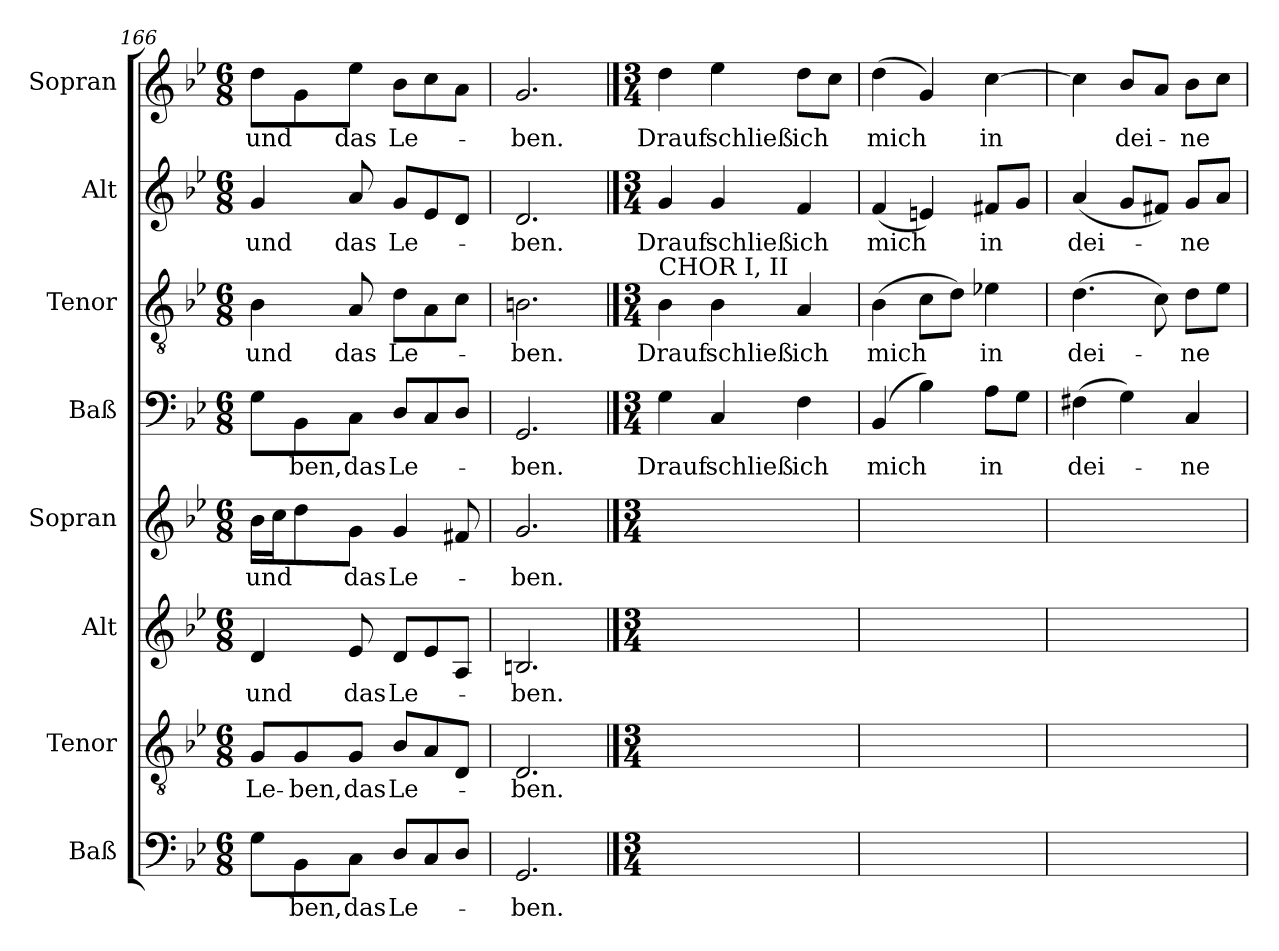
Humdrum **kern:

**kern	**text	**kern	**text	**kern	**text	**kern	**text	**kern	**text	**kern	**text	**kern	**text	**kern	**text
*part8	*part8	*part7	*part7	*part6	*part6	*part5	*part5	*part4	*part4	*part3	*part3	*part2	*part2	*part1	*part1
*staff8	*staff8	*staff7	*staff7	*staff6	*staff6	*staff5	*staff5	*staff4	*staff4	*staff3	*staff3	*staff2	*staff2	*staff1	*staff1
*I"Baß	*	*I"Tenor	*	*I"Alt	*	*I"Sopran	*	*I"Baß	*	*I"Tenor	*	*I"Alt	*	*I"Sopran	*
*clefF4	*	*clefGv2	*	*clefG2	*	*clefG2	*	*clefF4	*	*clefGv2	*	*clefG2	*	*clefG2	*
*k[b-e-]	*	*k[b-e-]	*	*k[b-e-]	*	*k[b-e-]	*	*k[b-e-]	*	*k[b-e-]	*	*k[b-e-]	*	*k[b-e-]	*
*g:	*	*g:	*	*g:	*	*g:	*	*g:	*	*g:	*	*g:	*	*g:	*
*M6/8	*	*M6/8	*	*M6/8	*	*M6/8	*	*M6/8	*	*M6/8	*	*M6/8	*	*M6/8	*
=166	=166	=166	=166	=166	=166	=166	=166	=166	=166	=166	=166	=166	=166	=166	=166
!	!	!	!LO:LY:b	!	!LO:LY:b	!	!LO:LY:b	!	!	!	!LO:LY:b	!	!LO:LY:b	!	!LO:LY:b
8G\L	.	8G/L	Le-	4d/	und	16b-\LL	und	8G\L	.	4B-\	und	4g/	und	8dd\L	und
.	.	.	.	.	.	16cc\J	.	.	.	.	.	.	.	.	.
!	!LO:LY:b	!	!LO:LY:b	!	!	!	!	!	!LO:LY:b	!	!	!	!	!	!
8BB-\	-ben,	8G/	-ben,	.	.	8dd\	.	8BB-\	-ben,	.	.	.	.	8g\	.
!	!LO:LY:b	!	!LO:LY:b	!	!LO:LY:b	!	!LO:LY:b	!	!LO:LY:b	!	!LO:LY:b	!	!LO:LY:b	!	!LO:LY:b
8C\J	das	8G/J	das	8e-/	das	8g\J	das	8C\J	das	8A/	das	8a/	das	8ee-\J	das
!	!LO:LY:b	!	!LO:LY:b	!	!LO:LY:b	!	!LO:LY:b	!	!LO:LY:b	!	!LO:LY:b	!	!LO:LY:b	!	!LO:LY:b
8D/L	Le-	8B-/L	Le-	8d/L	Le-	4g/	Le-	8D/L	Le-	8d\L	Le-	8g/L	Le-	8b-\L	Le-
8C/	.	8A/	.	8e-/	.	.	.	8C/	.	8A\	.	8e-/	.	8cc\	.
8D/J	.	8D/J	.	8A/J	.	8f#X/	.	8D/J	.	8c\J	.	8d/J	.	8a\J	.
=167	=167	=167	=167	=167	=167	=167	=167	=167	=167	=167	=167	=167	=167	=167	=167
!	!LO:LY:b	!	!LO:LY:b	!	!LO:LY:b	!	!LO:LY:b	!	!LO:LY:b	!	!LO:LY:b	!	!LO:LY:b	!	!LO:LY:b
2.GG/	-ben.	2.D/	-ben.	2.Bn/	-ben.	2.g/	-ben.	2.GG/	-ben.	2.Bn\	-ben.	2.d/	-ben.	2.g/	-ben.
!!LO:PB:g=z
==167X1	==167X1	==167X1	==167X1	==167X1	==167X1	==167X1	==167X1	==167X1	==167X1	==167X1	==167X1	==167X1	==167X1	==167X1	==167X1
*M3/4	*	*M3/4	*	*M3/4	*	*M3/4	*	*M3/4	*	*M3/4	*	*M3/4	*	*M3/4	*
!	!	!	!	!	!	!	!	!	!	!LO:TX:a:t=CHOR I, II	!	!	!	!	!
!	!	!	!	!	!	!	!	!	!LO:LY:b	!	!LO:LY:b	!	!LO:LY:b	!	!LO:LY:b
2.ryy	.	2.ryy	.	2.ryy	.	2.ryy	.	4G\	Drauf	4B-\	Drauf	4g/	Drauf	4dd\	Drauf
!	!	!	!	!	!	!	!	!	!LO:LY:b	!	!LO:LY:b	!	!LO:LY:b	!	!LO:LY:b
.	.	.	.	.	.	.	.	4C/	schließ	4B-\	schließ	4g/	schließ	4ee-\	schließ
!	!	!	!	!	!	!	!	!	!LO:LY:b	!	!LO:LY:b	!	!LO:LY:b	!	!LO:LY:b
.	.	.	.	.	.	.	.	4F\	ich	4A/	ich	4f/	ich	8dd\L	ich
.	.	.	.	.	.	.	.	.	.	.	.	.	.	8cc\J	.
=168	=168	=168	=168	=168	=168	=168	=168	=168	=168	=168	=168	=168	=168	=168	=168
!	!	!	!	!	!	!	!	!	!LO:LY:b	!	!LO:LY:b	!	!LO:LY:b	!	!LO:LY:b
2.ryy	.	2.ryy	.	2.ryy	.	2.ryy	.	(>4BB-/	mich	(>4B-\	mich	(<4f/	mich	(>4dd\	mich
.	.	.	.	.	.	.	.	4B-\)	.	8c\L	.	4en/)	.	4g/)	.
.	.	.	.	.	.	.	.	.	.	8d\J)	.	.	.	.	.
!	!	!	!	!	!	!	!	!	!LO:LY:b	!	!LO:LY:b	!	!LO:LY:b	!	!LO:LY:b
.	.	.	.	.	.	.	.	8A\L	in	4e-X\	in	8f#X/L	in	[4cc\	in
.	.	.	.	.	.	.	.	8G\J	.	.	.	8g/J	.	.	.
=169	=169	=169	=169	=169	=169	=169	=169	=169	=169	=169	=169	=169	=169	=169	=169
!	!	!	!	!	!	!	!	!	!LO:LY:b	!	!LO:LY:b	!	!LO:LY:b	!	!
2.ryy	.	2.ryy	.	2.ryy	.	2.ryy	.	(>4F#X\	dei-	(>4.d\	dei-	(<4a/	dei-	4cc\]	.
!	!	!	!	!	!	!	!	!	!	!	!	!	!	!	!LO:LY:b
.	.	.	.	.	.	.	.	4G\)	.	.	.	8g/L	.	8b-/L	dei-
.	.	.	.	.	.	.	.	.	.	8c\)	.	8f#X/J)	.	8a/J	.
!	!	!	!	!	!	!	!	!	!LO:LY:b	!	!LO:LY:b	!	!LO:LY:b	!	!LO:LY:b
.	.	.	.	.	.	.	.	4C/	-ne	8d\L	-ne	8g/L	-ne	8b-\L	-ne
.	.	.	.	.	.	.	.	.	.	8e-\J	.	8a/J	.	8cc\J	.
=	=	=	=	=	=	=	=	=	=	=	=	=	=	=	=
*-	*-	*-	*-	*-	*-	*-	*-	*-	*-	*-	*-	*-	*-	*-	*-
